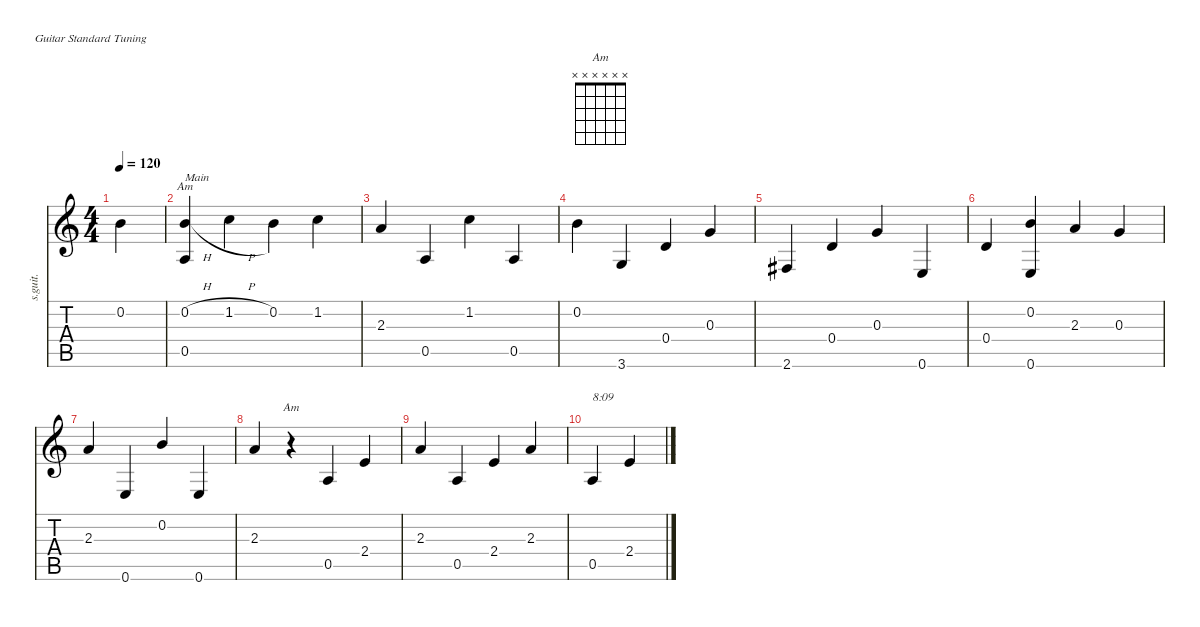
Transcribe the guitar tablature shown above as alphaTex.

\defaultSystemsLayout 4
\hideDynamics
\bracketExtendMode nobrackets
\otherSystemsTrackNameOrientation horizontal
\track ("Track 1" "s.guit.") {instrument acousticguitarsteel}
\staff {score tabs}
\tuning (E4 B3 G3 D3 A2 E2)
\chord ("Am" x x x x x x)
\ts (4 4)
\tempo 120
\clef g2
\ks c
0.2.4{dy mf beam Down} |
(0.5 0.2{h}).4{ch "Am" txt "Main" beam Up} 1.2{h}.4{beam Down} 0.2.4{beam Down} 1.2.4{beam Down} |
2.3.4{beam Up} 0.5.4{beam Up} 1.2.4{beam Down} 0.5.4{beam Up} |
0.2.4{beam Down} 3.6.4{beam Up} 0.4.4{beam Up} 0.3.4{beam Up} |
2.6{acc #}.4{beam Up} 0.4.4{beam Up} 0.3.4{beam Up} 0.6.4{beam Up} |
0.4.4{beam Up} (0.6 0.2).4{beam Up} 2.3.4{beam Up} 0.3.4{beam Up} |
2.3.4{beam Up} 0.6.4{beam Up} 0.2.4{beam Up} 0.6.4{beam Up} |
2.3.4{beam Up} r.4{ch "Am" beam Up} 0.5.4{beam Up} 2.4.4{beam Up} |
2.3.4{beam Up} 0.5.4{beam Up} 2.4.4{beam Up} 2.3.4{beam Up} |
0.5.4{txt "8:09" beam Up} 2.4.4{beam Up}
